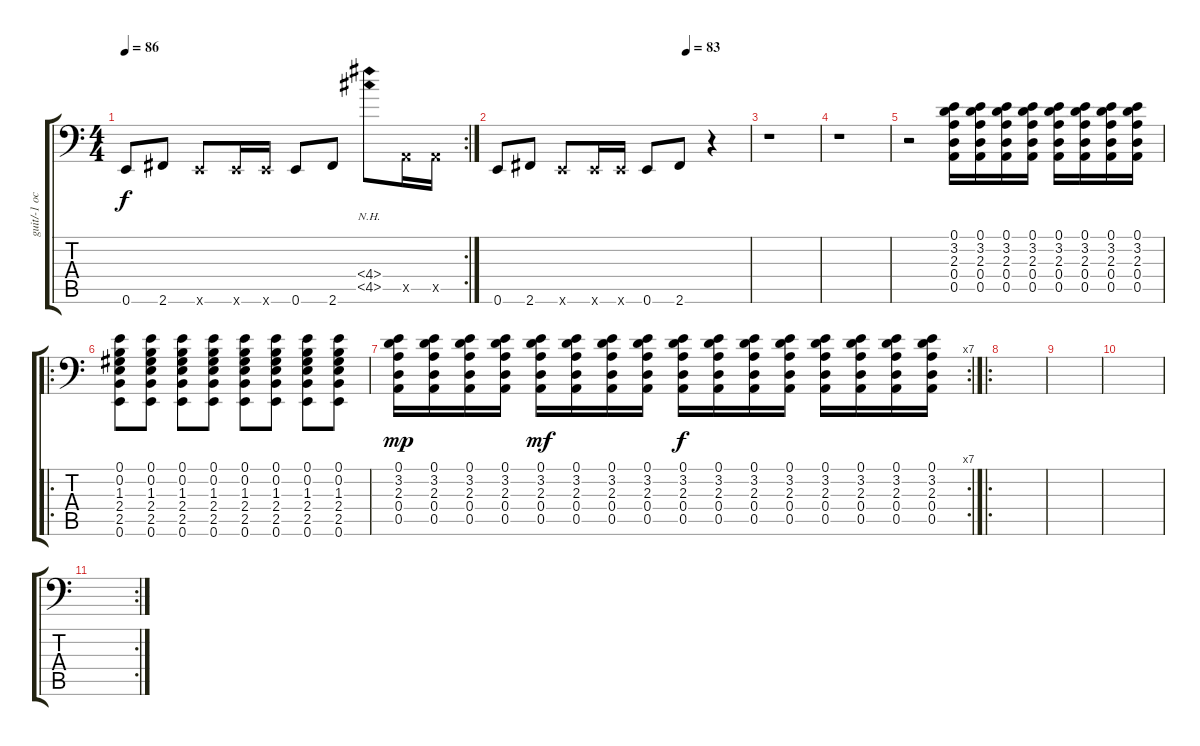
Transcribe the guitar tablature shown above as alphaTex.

\track ("guit/-1 oct" "guit/-1 oc") {instrument distortionguitar}
\staff {score tabs}
\tuning (E3 B2 G2 D2 A1 E1) {hide}
\rc 2
\ts (4 4)
\tempo 86
\clef f4
\ks c
0.6.8{dy f} 2.6.8 0.6{x}.8 0.6{x}.16 0.6{x}.16 0.6.8 2.6.8 (4.4{nh} 4.5{nh}).8 0.5{x}.16 0.5{x}.16 |
\tempo (83 0.75)
0.6.8 2.6.8 0.6{x}.8 0.6{x}.16 0.6{x}.16 0.6.8 2.6.8 r.4 |
r.1 |
r.1 |
r.2 (0.1 3.2 2.3 0.4 0.5).16 (0.1 3.2 2.3 0.4 0.5).16 (0.1 3.2 2.3 0.4 0.5).16 (0.1 3.2 2.3 0.4 0.5).16 (0.1 3.2 2.3 0.4 0.5).16 (0.1 3.2 2.3 0.4 0.5).16 (0.1 3.2 2.3 0.4 0.5).16 (0.1 3.2 2.3 0.4 0.5).16 |
\ro
(0.1 0.2 1.3 2.4 2.5 0.6).8 (0.1 0.2 1.3 2.4 2.5 0.6).8 (0.1 0.2 1.3 2.4 2.5 0.6).8 (0.1 0.2 1.3 2.4 2.5 0.6).8 (0.1 0.2 1.3 2.4 2.5 0.6).8 (0.1 0.2 1.3 2.4 2.5 0.6).8 (0.1 0.2 1.3 2.4 2.5 0.6).8 (0.1 0.2 1.3 2.4 2.5 0.6).8 |
\rc 7
(0.1 3.2 2.3 0.4 0.5).16{dy mp} (0.1 3.2 2.3 0.4 0.5).16 (0.1 3.2 2.3 0.4 0.5).16 (0.1 3.2 2.3 0.4 0.5).16 (0.1 3.2 2.3 0.4 0.5).16{dy mf} (0.1 3.2 2.3 0.4 0.5).16 (0.1 3.2 2.3 0.4 0.5).16 (0.1 3.2 2.3 0.4 0.5).16 (0.1 3.2 2.3 0.4 0.5).16{dy f} (0.1 3.2 2.3 0.4 0.5).16 (0.1 3.2 2.3 0.4 0.5).16 (0.1 3.2 2.3 0.4 0.5).16 (0.1 3.2 2.3 0.4 0.5).16 (0.1 3.2 2.3 0.4 0.5).16 (0.1 3.2 2.3 0.4 0.5).16 (0.1 3.2 2.3 0.4 0.5).16 |
\ro
|
|
|
\rc 2
